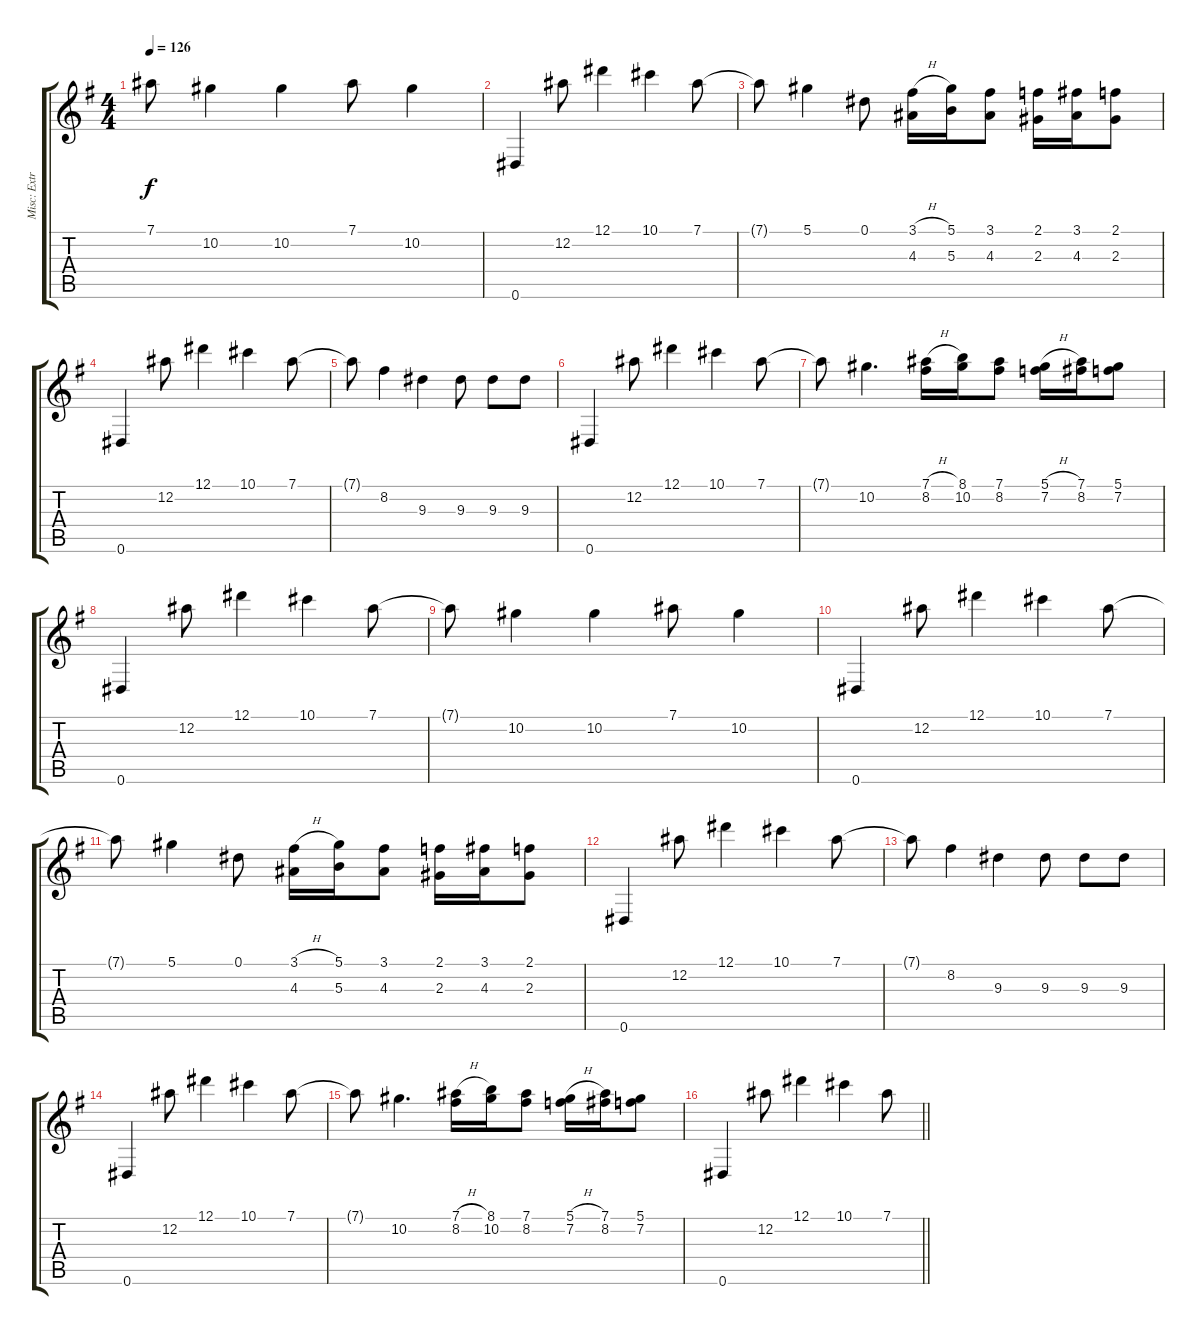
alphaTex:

\track ("Misc: Extra" "Misc: Extr") {instrument acousticguitarnylon}
\staff {score tabs}
\tuning (Eb4 Bb3 Gb3 Db3 Ab2 Eb2) {hide}
\ts (4 4)
\tempo 126
\clef g2
\ks g
7.1{t}.8{dy f} 10.2.4 10.2.4 7.1.8 10.2.4 |
0.6.4 12.2.8 12.1.4 10.1.4 7.1.8 |
7.1{t}.8 5.1.4 0.1.8 (3.1{h} 4.3).16 (5.1 5.3).16 (3.1 4.3).8 (2.1 2.3).16 (3.1 4.3).16 (2.1 2.3).8 |
0.6.4 12.2.8 12.1.4 10.1.4 7.1.8 |
7.1{t}.8 8.2.4 9.3.4 9.3.8 9.3.8 9.3.8 |
0.6.4 12.2.8 12.1.4 10.1.4 7.1.8 |
7.1{t}.8 10.2.4{d} (7.1{h} 8.2).16 (8.1 10.2).16 (7.1 8.2).8 (5.1{h} 7.2).16 (7.1 8.2).16 (5.1 7.2).8 |
0.6.4 12.2.8 12.1.4 10.1.4 7.1.8 |
7.1{t}.8 10.2.4 10.2.4 7.1.8 10.2.4 |
0.6.4 12.2.8 12.1.4 10.1.4 7.1.8 |
7.1{t}.8 5.1.4 0.1.8 (3.1{h} 4.3).16 (5.1 5.3).16 (3.1 4.3).8 (2.1 2.3).16 (3.1 4.3).16 (2.1 2.3).8 |
0.6.4 12.2.8 12.1.4 10.1.4 7.1.8 |
7.1{t}.8 8.2.4 9.3.4 9.3.8 9.3.8 9.3.8 |
0.6.4 12.2.8 12.1.4 10.1.4 7.1.8 |
7.1{t}.8 10.2.4{d} (7.1{h} 8.2).16 (8.1 10.2).16 (7.1 8.2).8 (5.1{h} 7.2).16 (7.1 8.2).16 (5.1 7.2).8 |
\barLineRight lightlight
0.6.4 12.2.8 12.1.4 10.1.4 7.1.8
